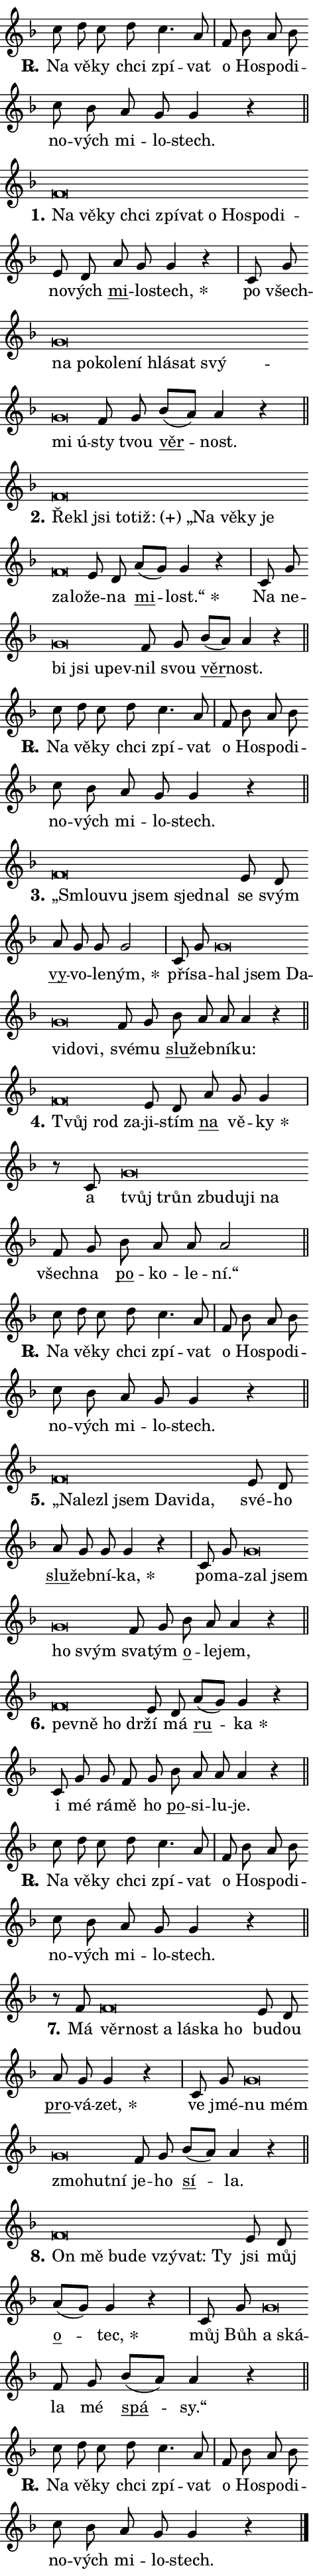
\version "2.24.0"
\header { tagline = "" }
\paper {
  indent = 0\cm
  top-margin = 0\cm
  right-margin = 0.13\cm % to fit lyric hyphens
  bottom-margin = 0\cm
  left-margin = 0\cm
  paper-width = 8\cm
  page-breaking = #ly:one-page-breaking
  system-system-spacing.basic-distance = #11
  score-system-spacing.basic-distance = #11
  ragged-last = ##f
}


%% Author: Thomas Morley
%% https://lists.gnu.org/archive/html/lilypond-user/2020-05/msg00002.html
#(define (line-position grob)
"Returns position of @var[grob} in current system:
   @code{'start}, if at first time-step
   @code{'end}, if at last time-step
   @code{'middle} otherwise
"
  (let* ((col (ly:item-get-column grob))
         (ln (ly:grob-object col 'left-neighbor))
         (rn (ly:grob-object col 'right-neighbor))
         (col-to-check-left (if (ly:grob? ln) ln col))
         (col-to-check-right (if (ly:grob? rn) rn col))
         (break-dir-left
           (and
             (ly:grob-property col-to-check-left 'non-musical #f)
             (ly:item-break-dir col-to-check-left)))
         (break-dir-right
           (and
             (ly:grob-property col-to-check-right 'non-musical #f)
             (ly:item-break-dir col-to-check-right))))
        (cond ((eqv? 1 break-dir-left) 'start)
              ((eqv? -1 break-dir-right) 'end)
              (else 'middle))))

#(define (tranparent-at-line-position vctor)
  (lambda (grob)
  "Relying on @code{line-position} select the relevant enry from @var{vctor}.
Used to determine transparency,"
    (case (line-position grob)
      ((end) (not (vector-ref vctor 0)))
      ((middle) (not (vector-ref vctor 1)))
      ((start) (not (vector-ref vctor 2))))))

noteHeadBreakVisibility =
#(define-music-function (break-visibility)(vector?)
"Makes @code{NoteHead}s transparent relying on @var{break-visibility}"
#{
  \override NoteHead.transparent =
    #(tranparent-at-line-position break-visibility)
#})

#(define delete-ledgers-for-transparent-note-heads
  (lambda (grob)
    "Reads whether a @code{NoteHead} is transparent.
If so this @code{NoteHead} is removed from @code{'note-heads} from
@var{grob}, which is supposed to be @code{LedgerLineSpanner}.
As a result ledgers are not printed for this @code{NoteHead}"
    (let* ((nhds-array (ly:grob-object grob 'note-heads))
           (nhds-list
             (if (ly:grob-array? nhds-array)
                 (ly:grob-array->list nhds-array)
                 '()))
           ;; Relies on the transparent-property being done before
           ;; Staff.LedgerLineSpanner.after-line-breaking is executed.
           ;; This is fragile ...
           (to-keep
             (remove
               (lambda (nhd)
                 (ly:grob-property nhd 'transparent #f))
               nhds-list)))
      ;; TODO find a better method to iterate over grob-arrays, similiar
      ;; to filter/remove etc for lists
      ;; For now rebuilt from scratch
      (set! (ly:grob-object grob 'note-heads)  '())
      (for-each
        (lambda (nhd)
          (ly:pointer-group-interface::add-grob grob 'note-heads nhd))
        to-keep))))

squashNotes = {
  \override NoteHead.X-extent = #'(-0.2 . 0.2)
  \override NoteHead.Y-extent = #'(-0.75 . 0)
  \override NoteHead.stencil =
    #(lambda (grob)
       (let ((pos (ly:grob-property grob 'staff-position)))
         (begin
           (if (< pos -7) (display "ERROR: Lower brevis then expected\n") (display ""))
           (if (<= pos -6) ly:text-interface::print ly:note-head::print))))
}
unSquashNotes = {
  \revert NoteHead.X-extent
  \revert NoteHead.Y-extent
  \revert NoteHead.stencil
}

hideNotes = \noteHeadBreakVisibility #begin-of-line-visible
unHideNotes = \noteHeadBreakVisibility #all-visible

% work-around for resetting accidentals
% https://lilypond.org/doc/v2.23/Documentation/notation/displaying-rhythms#unmetered-music
cadenzaMeasure = {
  \cadenzaOff
  \partial 1024 s1024
  \cadenzaOn
}

#(define-markup-command (accent layout props text) (markup?)
  "Underline accented syllable"
  (interpret-markup layout props
    #{\markup \override #'(offset . 4.3) \underline { #text }#}))

responsum = \markup \concat {
  "R" \hspace #-1.05 \path #0.1 #'((moveto 0 0.07) (lineto 0.9 0.8)) \hspace #0.05 "."
}

spaceSize = #0.6828661417322834 % exact space size for TeX Gyre Schola

\layout {
  \context {
    \Staff
    \remove "Time_signature_engraver"
    \override LedgerLineSpanner.after-line-breaking = #delete-ledgers-for-transparent-note-heads
  }
  \context {
    \Lyrics {
      \override LyricSpace.minimum-distance = \spaceSize
      \override LyricText.font-name = #"TeX Gyre Schola"
      \override LyricText.font-size = 1
      \override StanzaNumber.font-name = #"TeX Gyre Schola Bold"
      \override StanzaNumber.font-size = 1
    }
  }
  \context {
    \Score 
    \override NoteHead.text =
      #(lambda (grob) 
        (let ((pos (ly:grob-property grob 'staff-position)))
          #{\markup {
            \combine
              \halign #-0.55 \raise #(if (= pos -6) 0 0.5) \override #'(thickness . 2) \draw-line #'(3.2 . 0)
              \musicglyph "noteheads.sM1"
          }#}))
  }
}

% magnetic-lyrics.ily
%
%   written by
%     Jean Abou Samra <jean@abou-samra.fr>
%     Werner Lemberg <wl@gnu.org>
%
%   adapted by
%     Jiri Hon <jiri.hon@gmail.com>
%
% Version 2022-Apr-15

% https://www.mail-archive.com/lilypond-user@gnu.org/msg149350.html

#(define (Left_hyphen_pointer_engraver context)
   "Collect syllable-hyphen-syllable occurrences in lyrics and store
them in properties.  This engraver only looks to the left.  For
example, if the lyrics input is @code{foo -- bar}, it does the
following.

@itemize @bullet
@item
Set the @code{text} property of the @code{LyricHyphen} grob between
@q{foo} and @q{bar} to @code{foo}.

@item
Set the @code{left-hyphen} property of the @code{LyricText} grob with
text @q{foo} to the @code{LyricHyphen} grob between @q{foo} and
@q{bar}.
@end itemize

Use this auxiliary engraver in combination with the
@code{lyric-@/text::@/apply-@/magnetic-@/offset!} hook."
   (let ((hyphen #f)
         (text #f))
     (make-engraver
      (acknowledgers
       ((lyric-syllable-interface engraver grob source-engraver)
        (set! text grob)))
      (end-acknowledgers
       ((lyric-hyphen-interface engraver grob source-engraver)
        ;(when (not (grob::has-interface grob 'lyric-space-interface))
          (set! hyphen grob)));)
      ((stop-translation-timestep engraver)
       (when (and text hyphen)
         (ly:grob-set-object! text 'left-hyphen hyphen))
       (set! text #f)
       (set! hyphen #f)))))

#(define (lyric-text::apply-magnetic-offset! grob)
   "If the space between two syllables is less than the value in
property @code{LyricText@/.details@/.squash-threshold}, move the right
syllable to the left so that it gets concatenated with the left
syllable.

Use this function as a hook for
@code{LyricText@/.after-@/line-@/breaking} if the
@code{Left_@/hyphen_@/pointer_@/engraver} is active."
   (let ((hyphen (ly:grob-object grob 'left-hyphen #f)))
     (when hyphen
       (let ((left-text (ly:spanner-bound hyphen LEFT)))
         (when (grob::has-interface left-text 'lyric-syllable-interface)
           (let* ((common (ly:grob-common-refpoint grob left-text X))
                  (this-x-ext (ly:grob-extent grob common X))
                  (left-x-ext
                   (begin
                     ;; Trigger magnetism for left-text.
                     (ly:grob-property left-text 'after-line-breaking)
                     (ly:grob-extent left-text common X)))
                  ;; `delta` is the gap width between two syllables.
                  (delta (- (interval-start this-x-ext)
                            (interval-end left-x-ext)))
                  (details (ly:grob-property grob 'details))
                  (threshold (assoc-get 'squash-threshold details 0.2)))
             (when (< delta threshold)
               (let* (;; We have to manipulate the input text so that
                      ;; ligatures crossing syllable boundaries are not
                      ;; disabled.  For languages based on the Latin
                      ;; script this is essentially a beautification.
                      ;; However, for non-Western scripts it can be a
                      ;; necessity.
                      (lt (ly:grob-property left-text 'text))
                      (rt (ly:grob-property grob 'text))
                      (is-space (grob::has-interface hyphen 'lyric-space-interface))
                      (space (if is-space " " ""))
                      (extra-delta (if is-space spaceSize 0))
                      ;; Append new syllable.
                      (ltrt-space (if (and (string? lt) (string? rt))
                                (string-append lt space rt)
                                (make-concat-markup (list lt space rt))))
                      ;; Right-align `ltrt` to the right side.
                      (ltrt-space-markup (grob-interpret-markup
                               grob
                               (make-translate-markup
                                (cons (interval-length this-x-ext) 0)
                                (make-right-align-markup ltrt-space)))))
                 (begin
                   ;; Don't print `left-text`.
                   (ly:grob-set-property! left-text 'stencil #f)
                   ;; Set text and stencil (which holds all collected
                   ;; syllables so far) and shift it to the left.
                   (ly:grob-set-property! grob 'text ltrt-space)
                   (ly:grob-set-property! grob 'stencil ltrt-space-markup)
                   (ly:grob-translate-axis! grob (- (- delta extra-delta)) X))))))))))


#(define (lyric-hyphen::displace-bounds-first grob)
   ;; Make very sure this callback isn't triggered too early.
   (let ((left (ly:spanner-bound grob LEFT))
         (right (ly:spanner-bound grob RIGHT)))
     (ly:grob-property left 'after-line-breaking)
     (ly:grob-property right 'after-line-breaking)
     (ly:lyric-hyphen::print grob)))

squashThreshold = #0.4

\layout {
  \context {
    \Lyrics
    \consists #Left_hyphen_pointer_engraver
    \override LyricText.after-line-breaking =
      #lyric-text::apply-magnetic-offset!
    \override LyricHyphen.stencil = #lyric-hyphen::displace-bounds-first
    \override LyricText.details.squash-threshold = \squashThreshold
    \override LyricHyphen.minimum-distance = 0
    \override LyricHyphen.minimum-length = \squashThreshold
  }
}

squashText = \override LyricText.details.squash-threshold = 9999
unSquashText = \override LyricText.details.squash-threshold = \squashThreshold

leftText = \override LyricText.self-alignment-X = #LEFT
unLeftText = \revert LyricText.self-alignment-X

starOffset = #(lambda (grob) 
                (let ((x_offset (ly:self-alignment-interface::aligned-on-x-parent grob)))
                  (if (= x_offset 0) 0 (+ x_offset 1.2))))

star = #(define-music-function (syllable)(string?)
"Append star separator at the end of a syllable"
#{
  \once \override LyricText.X-offset = #starOffset
  \lyricmode { \markup {
    #syllable
    \override #'((font-name . "TeX Gyre Schola Bold")) \hspace #0.2 \lower #0.65 \larger "*"
  } }
#})

starAccent = #(define-music-function (syllable)(string?)
"Append star separator at the end of a syllable and make accent"
#{
  \once \override LyricText.X-offset = #starOffset
  \lyricmode { \markup {
    \accent #syllable
    \override #'((font-name . "TeX Gyre Schola Bold")) \hspace #0.2 \lower #0.65 \larger "*"
  } }
#})

breath = #(define-music-function (syllable)(string?)
"Append breathing indicator at the end of a syllable"
#{
  \lyricmode { \markup { #syllable "+" } }
#})

optionalBreath = #(define-music-function (syllable)(string?)
"Append optional breathing indicator at the end of a syllable"
#{
  \lyricmode { \markup { #syllable "(+)" } }
#})


\score {
    <<
        \new Voice = "melody" { \cadenzaOn \key f \major \relative { c''8 d c d c4. a8 \cadenzaMeasure \bar "|" f bes a bes \bar "" c bes \bar "" a g g4 r \cadenzaMeasure \bar "||" \break } }
        \new Lyrics \lyricsto "melody" { \lyricmode { \set stanza = \responsum
Na vě -- ky chci zpí -- vat o Ho -- spo -- di -- no -- vých mi -- lo -- stech. } }
    >>
    \layout {}
}

\score {
    <<
        \new Voice = "melody" { \cadenzaOn \key f \major \relative { \squashNotes f'\breve*1/16 \hideNotes \breve*1/16 \bar "" \breve*1/16 \bar "" \breve*1/16 \bar "" \breve*1/16 \bar "" \breve*1/16 \bar "" \breve*1/16 \bar "" \breve*1/16 \bar "" \breve*1/16 \breve*1/16 \bar "" \unHideNotes \unSquashNotes e8 d \bar "" a' g g4 r \cadenzaMeasure \bar "|" c,8 g' \bar "" \squashNotes g\breve*1/16 \hideNotes \breve*1/16 \bar "" \breve*1/16 \bar "" \breve*1/16 \bar "" \breve*1/16 \bar "" \breve*1/16 \bar "" \breve*1/16 \bar "" \breve*1/16 \bar "" \breve*1/16 \breve*1/16 \bar "" \unHideNotes \unSquashNotes f8 g \bar "" bes[( a)] a4 r \cadenzaMeasure \bar "||" \break } }
        \new Lyrics \lyricsto "melody" { \lyricmode { \set stanza = "1."
\leftText Na \squashText vě -- ky chci zpí -- vat o Ho -- spo -- di -- \unLeftText \unSquashText no -- vých \markup \accent mi -- lo -- \star stech, po všech -- \leftText na \squashText po -- ko -- le -- ní hlá -- sat svý -- mi ú -- \unLeftText \unSquashText sty tvou \markup \accent věr -- nost. } }
    >>
    \layout {}
}

\score {
    <<
        \new Voice = "melody" { \cadenzaOn \key f \major \relative { \squashNotes f'\breve*1/16 \hideNotes \breve*1/16 \bar "" \breve*1/16 \bar "" \breve*1/16 \bar "" \breve*1/16 \bar "" \breve*1/16 \bar "" \breve*1/16 \bar "" \breve*1/16 \bar "" \breve*1/16 \bar "" \breve*1/16 \breve*1/16 \bar "" \unHideNotes \unSquashNotes e8 d \bar "" a'[( g)] g4 r \cadenzaMeasure \bar "|" c,8 g' \bar "" \squashNotes g\breve*1/16 \hideNotes \breve*1/16 \bar "" \breve*1/16 \breve*1/16 \bar "" \unHideNotes \unSquashNotes f8 g \bar "" bes[( a)] a4 r \cadenzaMeasure \bar "||" \break } }
        \new Lyrics \lyricsto "melody" { \lyricmode { \set stanza = "2."
\leftText Ře -- \squashText kl jsi to -- \optionalBreath tiž: „Na vě -- ky je za -- lo -- \unLeftText \unSquashText že -- na \markup \accent mi -- \star lost.“ Na ne -- \leftText bi \squashText jsi u -- pev -- \unLeftText \unSquashText nil svou \markup \accent věr -- nost. } }
    >>
    \layout {}
}

\score {
    <<
        \new Voice = "melody" { \cadenzaOn \key f \major \relative { c''8 d c d c4. a8 \cadenzaMeasure \bar "|" f bes a bes \bar "" c bes \bar "" a g g4 r \cadenzaMeasure \bar "||" \break } }
        \new Lyrics \lyricsto "melody" { \lyricmode { \set stanza = \responsum
Na vě -- ky chci zpí -- vat o Ho -- spo -- di -- no -- vých mi -- lo -- stech. } }
    >>
    \layout {}
}

\score {
    <<
        \new Voice = "melody" { \cadenzaOn \key f \major \relative { \squashNotes f'\breve*1/16 \hideNotes \breve*1/16 \bar "" \breve*1/16 \bar "" \breve*1/16 \breve*1/16 \bar "" \unHideNotes \unSquashNotes e8 d \bar "" a' g g g2 \cadenzaMeasure \bar "|" c,8 g' \bar "" \squashNotes g\breve*1/16 \hideNotes \breve*1/16 \bar "" \breve*1/16 \bar "" \breve*1/16 \bar "" \breve*1/16 \breve*1/16 \bar "" \unHideNotes \unSquashNotes f8 g \bar "" bes a a a4 r \cadenzaMeasure \bar "||" \break } }
        \new Lyrics \lyricsto "melody" { \lyricmode { \set stanza = "3."
\leftText „Smlou -- \squashText vu jsem sjed -- nal \unLeftText \unSquashText se svým \markup \accent vy -- vo -- le -- \star ným, pří -- sa -- \leftText hal \squashText jsem Da -- vi -- do -- vi, \unLeftText \unSquashText své -- mu \markup \accent slu -- žeb -- ní -- ku: } }
    >>
    \layout {}
}

\score {
    <<
        \new Voice = "melody" { \cadenzaOn \key f \major \relative { \squashNotes f'\breve*1/16 \hideNotes \breve*1/16 \breve*1/16 \bar "" \unHideNotes \unSquashNotes e8 d \bar "" a' g g4 \cadenzaMeasure \bar "|" r8 c,8 \squashNotes g'\breve*1/16 \hideNotes \breve*1/16 \bar "" \breve*1/16 \bar "" \breve*1/16 \bar "" \breve*1/16 \breve*1/16 \bar "" \unHideNotes \unSquashNotes f8 g \bar "" bes a a a2 \cadenzaMeasure \bar "||" \break } }
        \new Lyrics \lyricsto "melody" { \lyricmode { \set stanza = "4."
\leftText Tvůj \squashText rod za -- \unLeftText \unSquashText ji -- stím \markup \accent na vě -- \star ky a \leftText tvůj \squashText trůn zbu -- du -- ji na \unLeftText \unSquashText všech -- na \markup \accent po -- ko -- le -- ní.“ } }
    >>
    \layout {}
}

\score {
    <<
        \new Voice = "melody" { \cadenzaOn \key f \major \relative { c''8 d c d c4. a8 \cadenzaMeasure \bar "|" f bes a bes \bar "" c bes \bar "" a g g4 r \cadenzaMeasure \bar "||" \break } }
        \new Lyrics \lyricsto "melody" { \lyricmode { \set stanza = \responsum
Na vě -- ky chci zpí -- vat o Ho -- spo -- di -- no -- vých mi -- lo -- stech. } }
    >>
    \layout {}
}

\score {
    <<
        \new Voice = "melody" { \cadenzaOn \key f \major \relative { \squashNotes f'\breve*1/16 \hideNotes \breve*1/16 \bar "" \breve*1/16 \bar "" \breve*1/16 \bar "" \breve*1/16 \bar "" \breve*1/16 \breve*1/16 \bar "" \unHideNotes \unSquashNotes e8 d \bar "" a' g g g4 r \cadenzaMeasure \bar "|" c,8 g' \bar "" \squashNotes g\breve*1/16 \hideNotes \breve*1/16 \bar "" \breve*1/16 \breve*1/16 \bar "" \unHideNotes \unSquashNotes f8 g \bar "" bes a a4 r \cadenzaMeasure \bar "||" \break } }
        \new Lyrics \lyricsto "melody" { \lyricmode { \set stanza = "5."
\leftText „Na -- \squashText le -- zl jsem Da -- vi -- da, \unLeftText \unSquashText své -- ho \markup \accent slu -- žeb -- ní -- \star ka, po -- ma -- \leftText zal \squashText jsem ho svým \unLeftText \unSquashText sva -- tým \markup \accent o -- le -- jem, } }
    >>
    \layout {}
}

\score {
    <<
        \new Voice = "melody" { \cadenzaOn \key f \major \relative { \squashNotes f'\breve*1/16 \hideNotes \breve*1/16 \bar "" \breve*1/16 \breve*1/16 \bar "" \unHideNotes \unSquashNotes e8 d \bar "" a'[( g)] g4 r \cadenzaMeasure \bar "|" c,8 g' \bar "" g f8 g \bar "" bes a a a4 r \cadenzaMeasure \bar "||" \break } }
        \new Lyrics \lyricsto "melody" { \lyricmode { \set stanza = "6."
\leftText pev -- \squashText ně ho dr -- \unLeftText \unSquashText ží má \markup \accent ru -- \star ka i mé rá -- mě ho \markup \accent po -- si -- lu -- je. } }
    >>
    \layout {}
}

\score {
    <<
        \new Voice = "melody" { \cadenzaOn \key f \major \relative { c''8 d c d c4. a8 \cadenzaMeasure \bar "|" f bes a bes \bar "" c bes \bar "" a g g4 r \cadenzaMeasure \bar "||" \break } }
        \new Lyrics \lyricsto "melody" { \lyricmode { \set stanza = \responsum
Na vě -- ky chci zpí -- vat o Ho -- spo -- di -- no -- vých mi -- lo -- stech. } }
    >>
    \layout {}
}

\score {
    <<
        \new Voice = "melody" { \cadenzaOn \key f \major \relative { r8 f'8 \squashNotes f\breve*1/16 \hideNotes \breve*1/16 \bar "" \breve*1/16 \bar "" \breve*1/16 \bar "" \breve*1/16 \breve*1/16 \bar "" \unHideNotes \unSquashNotes e8 d \bar "" a' g g4 r \cadenzaMeasure \bar "|" c,8 g' \bar "" \squashNotes g\breve*1/16 \hideNotes \breve*1/16 \bar "" \breve*1/16 \bar "" \breve*1/16 \breve*1/16 \bar "" \unHideNotes \unSquashNotes f8 g \bar "" bes[( a)] a4 r \cadenzaMeasure \bar "||" \break } }
        \new Lyrics \lyricsto "melody" { \lyricmode { \set stanza = "7."
Má \leftText věr -- \squashText nost a lá -- ska ho \unLeftText \unSquashText bu -- dou \markup \accent pro -- vá -- \star zet, ve jmé -- \leftText nu \squashText mém zmo -- hut -- ní \unLeftText \unSquashText je -- ho \markup \accent sí -- la. } }
    >>
    \layout {}
}

\score {
    <<
        \new Voice = "melody" { \cadenzaOn \key f \major \relative { \squashNotes f'\breve*1/16 \hideNotes \breve*1/16 \bar "" \breve*1/16 \bar "" \breve*1/16 \bar "" \breve*1/16 \bar "" \breve*1/16 \breve*1/16 \bar "" \unHideNotes \unSquashNotes e8 d \bar "" a'[( g)] g4 r \cadenzaMeasure \bar "|" c,8 g' \bar "" \squashNotes g\breve*1/16 \hideNotes \breve*1/16 \bar "" \unHideNotes \unSquashNotes f8 g \bar "" bes[( a)] a4 r \cadenzaMeasure \bar "||" \break } }
        \new Lyrics \lyricsto "melody" { \lyricmode { \set stanza = "8."
\leftText On \squashText mě bu -- de vzý -- vat: Ty \unLeftText \unSquashText jsi můj \markup \accent o -- \star tec, můj Bůh \leftText a \squashText ská -- \unLeftText \unSquashText la mé \markup \accent spá -- sy.“ } }
    >>
    \layout {}
}

\score {
    <<
        \new Voice = "melody" { \cadenzaOn \key f \major \relative { c''8 d c d c4. a8 \cadenzaMeasure \bar "|" f bes a bes \bar "" c bes \bar "" a g g4 r \cadenzaMeasure \bar "||" \break } \bar "|." }
        \new Lyrics \lyricsto "melody" { \lyricmode { \set stanza = \responsum
Na vě -- ky chci zpí -- vat o Ho -- spo -- di -- no -- vých mi -- lo -- stech. } }
    >>
    \layout {}
}
